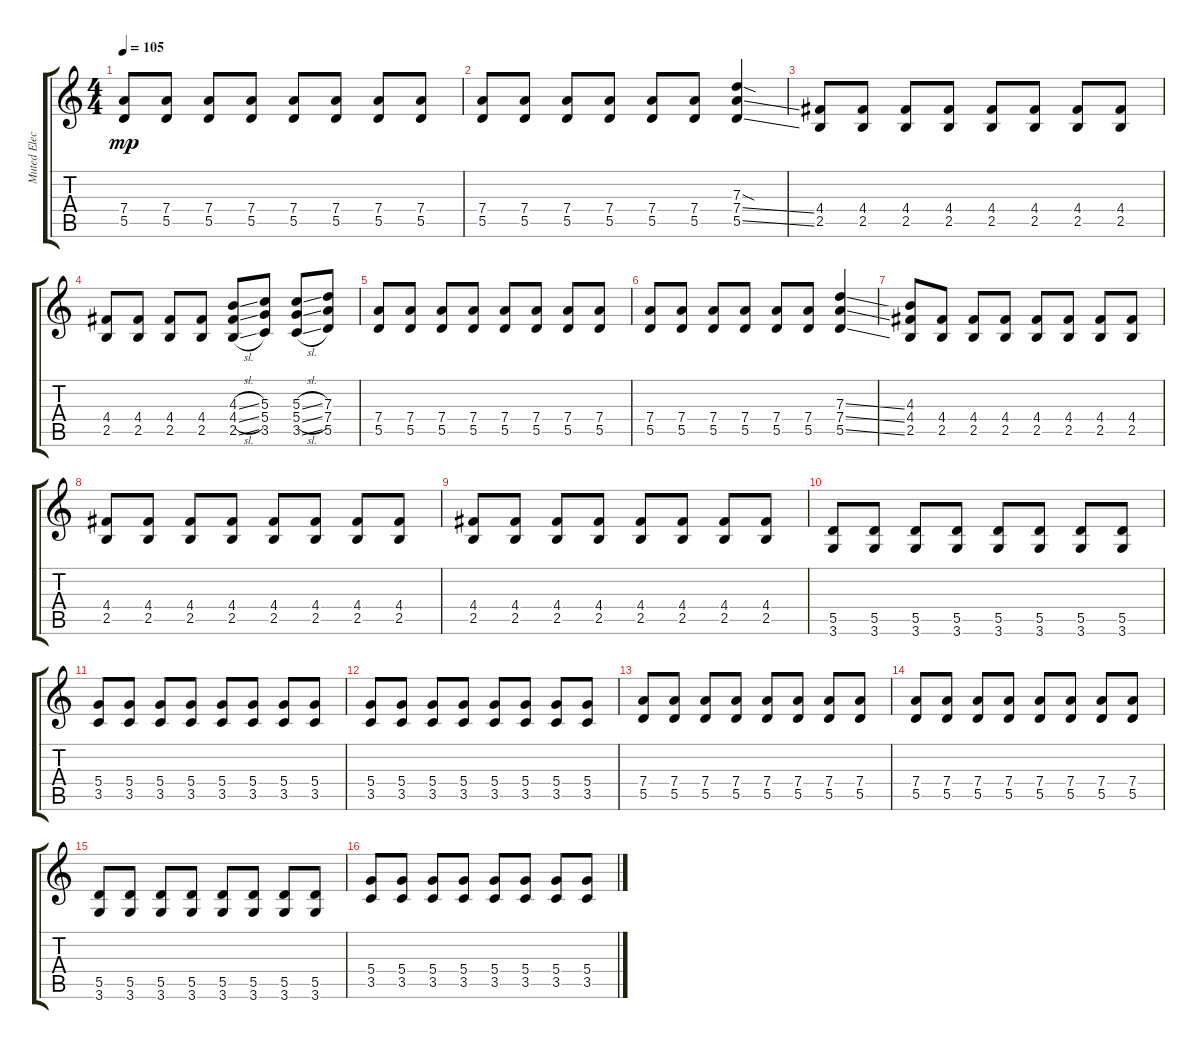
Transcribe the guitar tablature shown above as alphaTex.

\track ("Muted Electric Guitar" "Muted Elec") {instrument electricguitarmuted}
\staff {score tabs}
\tuning (E4 B3 G3 D3 A2 E2) {hide}
\ts (4 4)
\tempo 105
\clef g2
\ks c
(7.4 5.5).8{dy mp} (7.4 5.5).8 (7.4 5.5).8 (7.4 5.5).8 (7.4 5.5).8 (7.4 5.5).8 (7.4 5.5).8 (7.4 5.5).8 |
(7.4 5.5).8 (7.4 5.5).8 (7.4 5.5).8 (7.4 5.5).8 (7.4 5.5).8 (7.4 5.5).8 (7.3{sod} 7.4{ss} 5.5{ss}).4 |
(4.4 2.5).8 (4.4 2.5).8 (4.4 2.5).8 (4.4 2.5).8 (4.4 2.5).8 (4.4 2.5).8 (4.4 2.5).8 (4.4 2.5).8 |
(4.4 2.5).8 (4.4 2.5).8 (4.4 2.5).8 (4.4 2.5).8 (4.3{sl} 4.4{sl} 2.5{sl}).8 (5.3 5.4 3.5).8 (5.3{sl} 5.4{sl} 3.5{sl}).8 (7.3 7.4 5.5).8 |
(7.4 5.5).8 (7.4 5.5).8 (7.4 5.5).8 (7.4 5.5).8 (7.4 5.5).8 (7.4 5.5).8 (7.4 5.5).8 (7.4 5.5).8 |
(7.4 5.5).8 (7.4 5.5).8 (7.4 5.5).8 (7.4 5.5).8 (7.4 5.5).8 (7.4 5.5).8 (7.3{ss} 7.4{ss} 5.5{ss}).4 |
(4.3 4.4 2.5).8 (4.4 2.5).8 (4.4 2.5).8 (4.4 2.5).8 (4.4 2.5).8 (4.4 2.5).8 (4.4 2.5).8 (4.4 2.5).8 |
(4.4 2.5).8 (4.4 2.5).8 (4.4 2.5).8 (4.4 2.5).8 (4.4 2.5).8 (4.4 2.5).8 (4.4 2.5).8 (4.4 2.5).8 |
(4.4 2.5).8 (4.4 2.5).8 (4.4 2.5).8 (4.4 2.5).8 (4.4 2.5).8 (4.4 2.5).8 (4.4 2.5).8 (4.4 2.5).8 |
(5.5 3.6).8 (5.5 3.6).8 (5.5 3.6).8 (5.5 3.6).8 (5.5 3.6).8 (5.5 3.6).8 (5.5 3.6).8 (5.5 3.6).8 |
(5.4 3.5).8 (5.4 3.5).8 (5.4 3.5).8 (5.4 3.5).8 (5.4 3.5).8 (5.4 3.5).8 (5.4 3.5).8 (5.4 3.5).8 |
(5.4 3.5).8 (5.4 3.5).8 (5.4 3.5).8 (5.4 3.5).8 (5.4 3.5).8 (5.4 3.5).8 (5.4 3.5).8 (5.4 3.5).8 |
(7.4 5.5).8 (7.4 5.5).8 (7.4 5.5).8 (7.4 5.5).8 (7.4 5.5).8 (7.4 5.5).8 (7.4 5.5).8 (7.4 5.5).8 |
(7.4 5.5).8 (7.4 5.5).8 (7.4 5.5).8 (7.4 5.5).8 (7.4 5.5).8 (7.4 5.5).8 (7.4 5.5).8 (7.4 5.5).8 |
(5.5 3.6).8 (5.5 3.6).8 (5.5 3.6).8 (5.5 3.6).8 (5.5 3.6).8 (5.5 3.6).8 (5.5 3.6).8 (5.5 3.6).8 |
(5.4 3.5).8 (5.4 3.5).8 (5.4 3.5).8 (5.4 3.5).8 (5.4 3.5).8 (5.4 3.5).8 (5.4 3.5).8 (5.4 3.5).8
